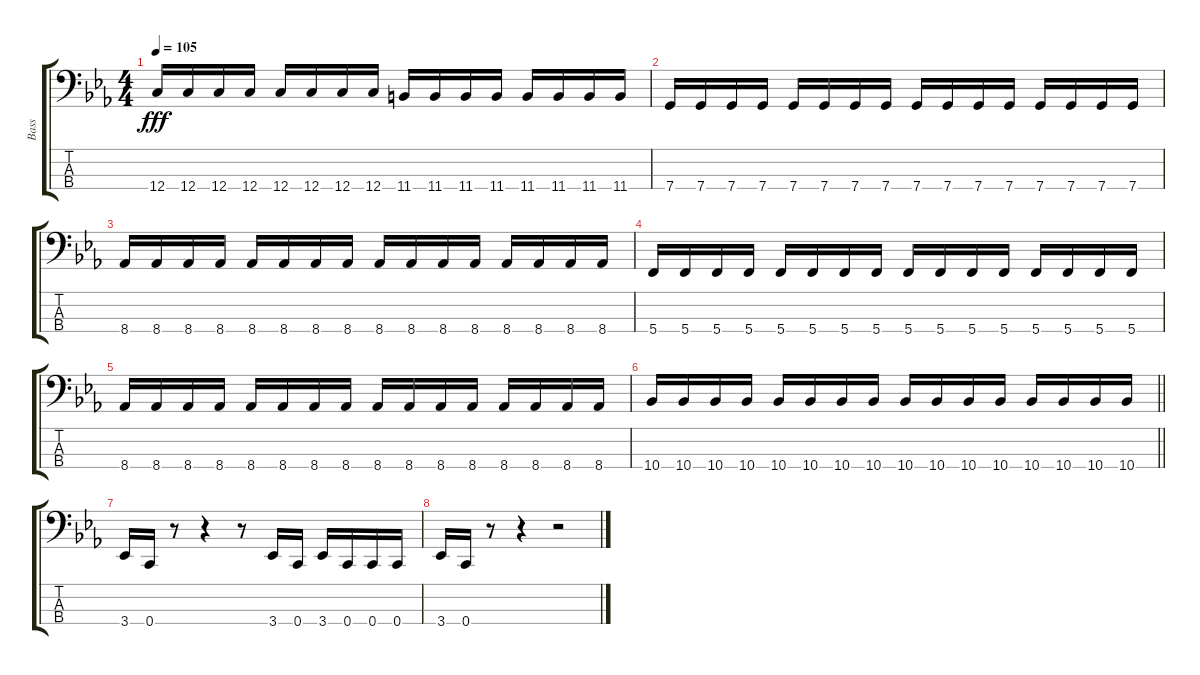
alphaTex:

\track ("Bass" "Bass") {instrument electricbassfinger}
\staff {score tabs}
\tuning (F2 C2 G1 C1) {hide}
\ts (4 4)
\tempo 105
\clef f4
\ks eb
12.4.16{dy fff} 12.4.16 12.4.16 12.4.16 12.4.16 12.4.16 12.4.16 12.4.16 11.4.16 11.4.16 11.4.16 11.4.16 11.4.16 11.4.16 11.4.16 11.4.16 |
7.4.16 7.4.16 7.4.16 7.4.16 7.4.16 7.4.16 7.4.16 7.4.16 7.4.16 7.4.16 7.4.16 7.4.16 7.4.16 7.4.16 7.4.16 7.4.16 |
8.4.16 8.4.16 8.4.16 8.4.16 8.4.16 8.4.16 8.4.16 8.4.16 8.4.16 8.4.16 8.4.16 8.4.16 8.4.16 8.4.16 8.4.16 8.4.16 |
5.4.16 5.4.16 5.4.16 5.4.16 5.4.16 5.4.16 5.4.16 5.4.16 5.4.16 5.4.16 5.4.16 5.4.16 5.4.16 5.4.16 5.4.16 5.4.16 |
8.4.16 8.4.16 8.4.16 8.4.16 8.4.16 8.4.16 8.4.16 8.4.16 8.4.16 8.4.16 8.4.16 8.4.16 8.4.16 8.4.16 8.4.16 8.4.16 |
\barLineRight lightlight
10.4.16 10.4.16 10.4.16 10.4.16 10.4.16 10.4.16 10.4.16 10.4.16 10.4.16 10.4.16 10.4.16 10.4.16 10.4.16 10.4.16 10.4.16 10.4.16 |
3.4.16 0.4.16 r.8 r.4 r.8 3.4.16 0.4.16 3.4.16 0.4.16 0.4.16 0.4.16 |
3.4.16 0.4.16 r.8 r.4 r.2
